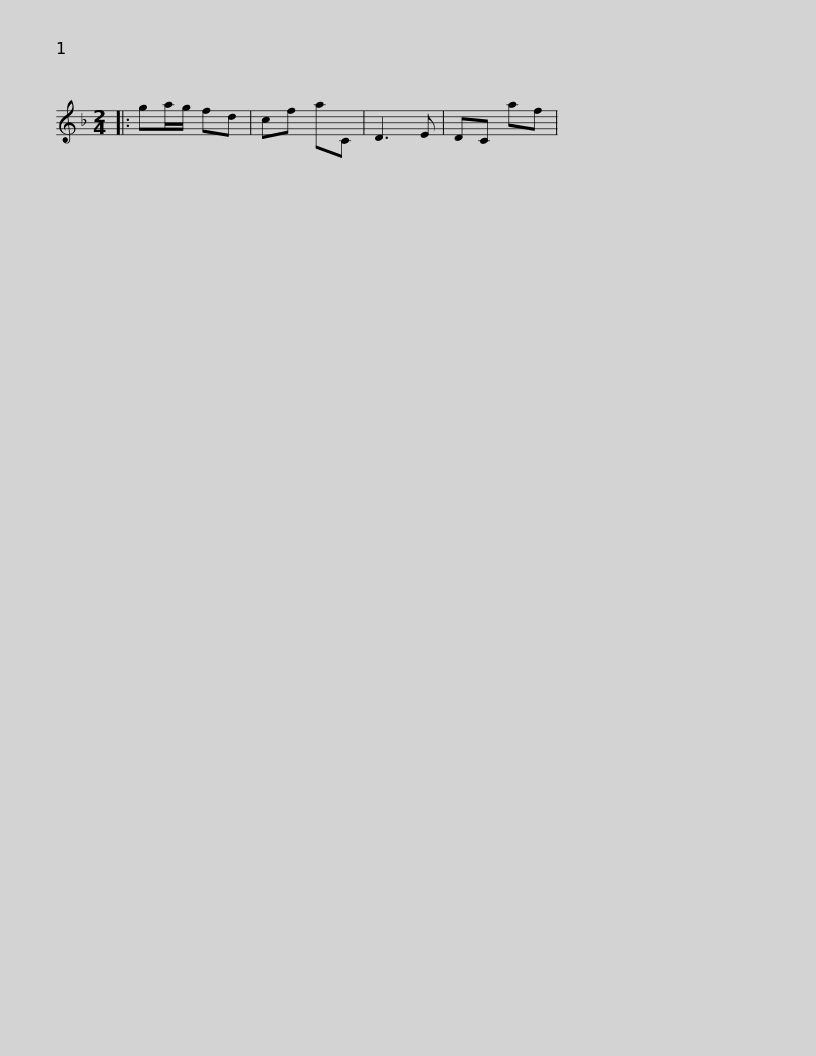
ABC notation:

X:1
L:1/8
M:2/4
I:linebreak $
K:Dmin
V:1 treble
V:1
|: ga/g/ fd | cf aC | D3 E | DC af | %4
